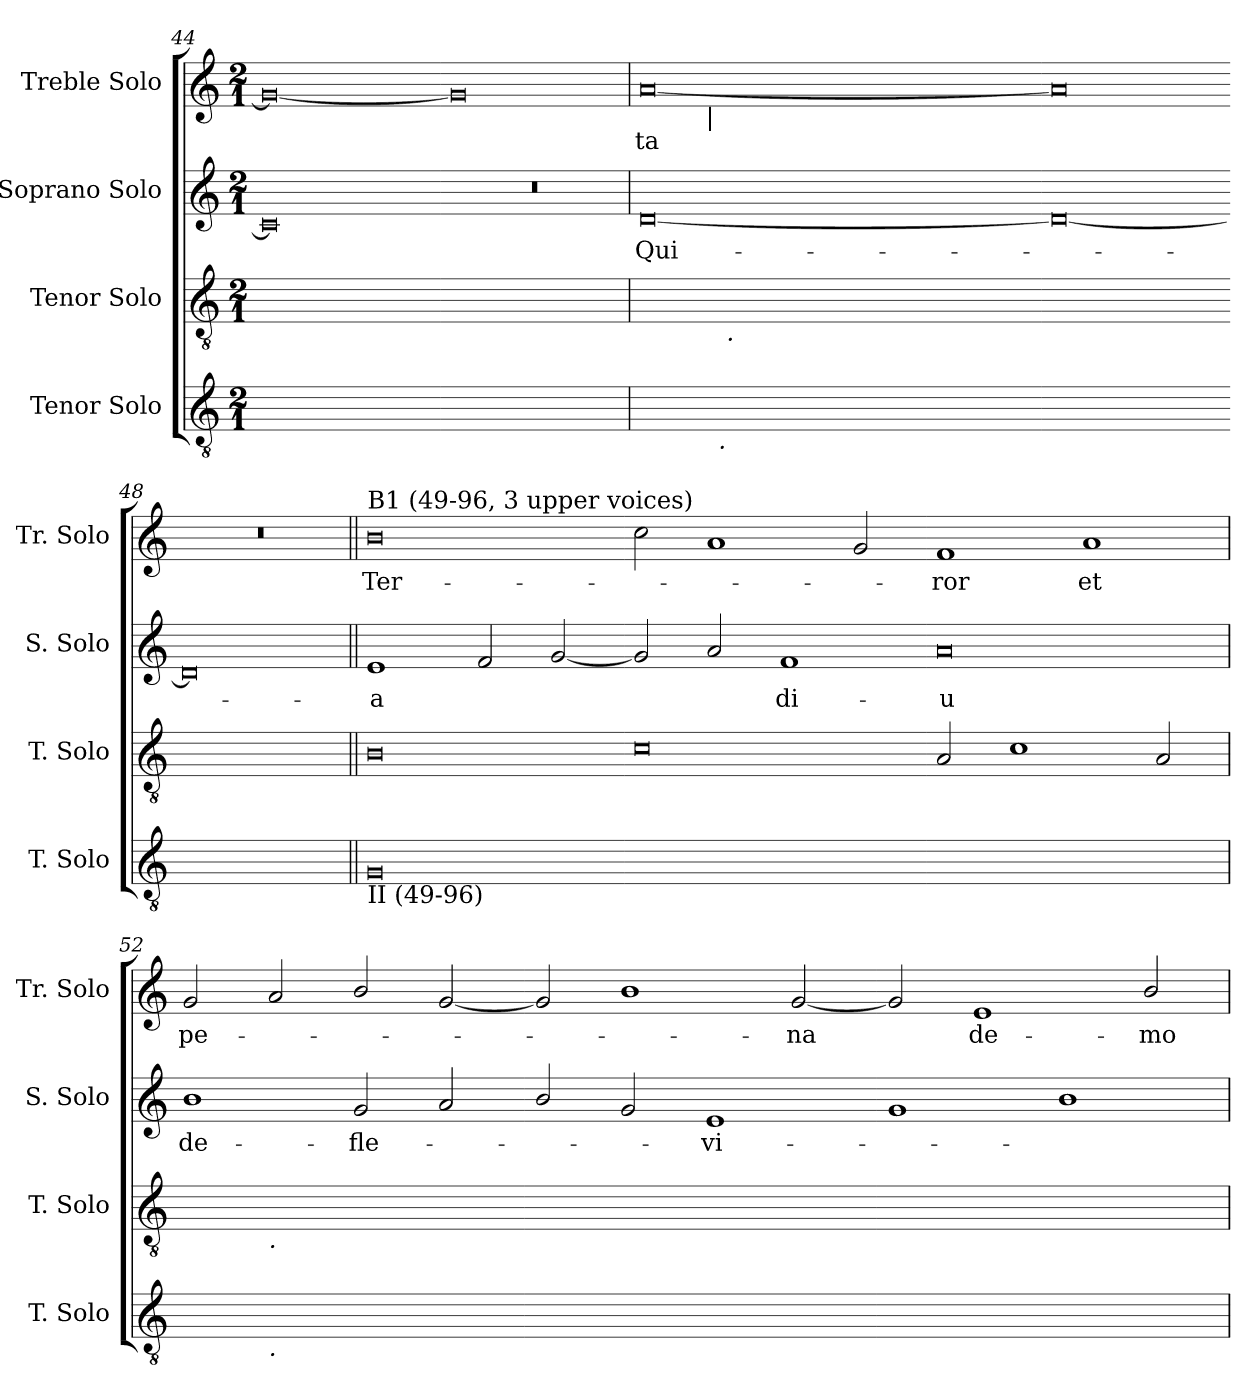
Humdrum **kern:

**kern	**kern	**kern	**text	**kern	**text
*part4	*part3	*part2	*part2	*part1	*part1
*staff4	*staff3	*staff2	*staff2	*staff1	*staff1
*I"Tenor Solo	*I"Tenor Solo	*I"Soprano Solo	*	*I"Treble Solo	*
*I'T. Solo	*I'T. Solo	*I'S. Solo	*	*I'Tr. Solo	*
*clefGv2	*clefGv2	*clefG2	*	*clefG2	*
*ITrd7c12	*ITrd7c12	*	*	*	*
*k[]	*k[]	*k[]	*	*k[]	*
*C:	*C:	*C:	*	*C:	*
*M2/1	*M2/1	*M2/1	*	*M2/1	*
=44	=44	=44	=44	=44	=44
0EEiyy_<	0GG#iyy_<	0c#i]	.	0g#i_<	.
=45-	=45-	=45-	=45-	=45-	=45-
!	!	!LO:N:vis=1	!	!	!
0EEiyy]	0GG#iyy]	0r	.	0g#i]	.
=46	=46	=46	=46	=46	=46
!	!	!	!LO:LY:b:color=#000000	!	!
!	!	!	!	!	!LO:LY:b:color=#000000
*^	*^	*	*	*^	*
[<0DDiyy	4ryy	[<0AAiyy	4ryy	[<0di	Qui-	[<0ai	4ryy	-ta
.	32ryy	.	32ryy	.	.	.	64ryy	.
.	.	.	.	.	.	.	256.ryy	.
!	!	!	!	!	!	!	!LO:TX:b:i:t=|	!
.	.	.	.	.	.	.	1ryy	.
.	128ryy	.	64ryy	.	.	.	.	.
!	!LO:TX:b:i:t=.	!	!	!	!	!	!	!
.	1ryy	.	.	.	.	.	.	.
.	.	.	512ryy	.	.	.	.	.
!	!	!	!LO:TX:b:i:t=.	!	!	!	!	!
.	.	.	1ryy	.	.	.	.	.
.	.	.	.	.	.	.	2ryy	.
.	2ryy	.	.	.	.	.	.	.
.	.	.	2ryy	.	.	.	.	.
.	.	.	.	.	.	.	8ryy	.
.	8ryy	.	.	.	.	.	.	.
.	.	.	8ryy	.	.	.	.	.
.	.	.	.	.	.	.	16ryy	.
.	16ryy	.	.	.	.	.	.	.
.	.	.	16ryy	.	.	.	.	.
.	.	.	.	.	.	.	32ryy	.
.	64.ryy	.	.	.	.	.	.	.
.	.	.	128..ryy	.	.	.	.	.
.	.	.	.	.	.	.	128ryy	.
.	.	.	.	.	.	.	512ryy	.
*v	*v	*	*	*	*	*v	*v	*
*	*v	*v	*	*	*	*
=47-	=47-	=47-	=47-	=47-	=47-
0DDiyy_<	0AAiyy_<	0di_<	.	0ai]	.
=48-	=48-	=48-	=48-	=48-	=48-
!	!	!	!	!LO:N:vis=1	!
0DDiyy]	0AAiyy]	0di]	.	0r	.
!!LO:PB:g=z
=49||	=49||	=49||	=49||	=49||	=49||
!	!	!	!LO:LY:b:color=#000000	!	!
!	!	!	!	!LO:TX:a:t=B1 (49-96, 3 upper voices)	!
!LO:TX:b:t=II (49-96)	!	!	!	!	!
!	!	!	!	!	!LO:LY:b:color=#000000
0GGi	0BBi	1ei	-a	0bi	Ter-
.	.	2fi/	.	.	.
.	.	[<2gi/	.	.	.
=50-	=50-	=50-	=50-	=50-	=50-
[<0FFiyy	0Ci	2gi/]	.	2cci\	.
.	.	2ai/	.	1ai	.
!	!	!	!LO:LY:b:color=#000000	!	!
.	.	1fi	di-	.	.
.	.	.	.	2gi/	.
=51-	=51-	=51-	=51-	=51-	=51-
!	!	!	!LO:LY:b:color=#000000	!	!
!	!	!	!	!	!LO:LY:b:color=#000000
0FFiyy]	2AAi/	0ai	-u	1fi	-ror
.	1Ci	.	.	.	.
!	!	!	!	!	!LO:LY:b:color=#000000
.	.	.	.	1ai	et
.	2AAi/	.	.	.	.
=52	=52	=52	=52	=52	=52
!	!	!	!LO:LY:b:color=#000000	!	!
!	!	!	!	!	!LO:LY:b:color=#000000
*^	*^	*	*	*	*
[<0EEiyy	2ryy	[<0BBiyy	2ryy	1bi	de-	2gi/	pe-
!	!	!	!LO:TX:b:i:t=.	!	!	!	!
!	!LO:TX:b:i:t=.	!	!	!	!	!	!
.	1.ryy	.	1.ryy	.	.	2ai/	.
!	!	!	!	!	!LO:LY:b:color=#000000	!	!
.	.	.	.	2gi/	-fle-	2bi/	.
.	.	.	.	2ai/	.	[<2gi/	.
*v	*v	*	*	*	*	*	*
*	*v	*v	*	*	*	*
=53-	=53-	=53-	=53-	=53-	=53-
0EEiyy_<	0BBiyy_<	2bi/	.	2gi/]	.
.	.	2gi/	.	1bi	.
!	!	!	!LO:LY:b:color=#000000	!	!
.	.	1ei	-vi-	.	.
!	!	!	!	!	!LO:LY:b:color=#000000
.	.	.	.	[<2gi/	-na
=54-	=54-	=54-	=54-	=54-	=54-
0EEiyy]	0BBiyy]	1gi	.	2gi/]	.
!	!	!	!	!	!LO:LY:b:color=#000000
.	.	.	.	1ei	de-
.	.	1bi	.	.	.
!	!	!	!	!	!LO:LY:b:color=#000000
.	.	.	.	2bi/	-mo-
=	=	=	=	=	=
*-	*-	*-	*-	*-	*-
